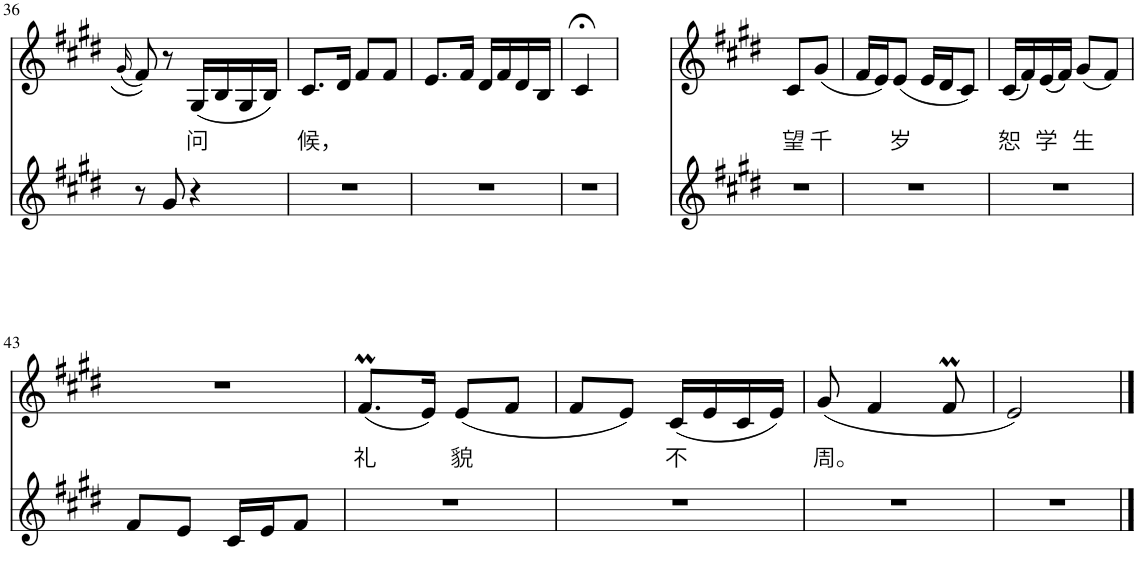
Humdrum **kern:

**kern	**kern	**text
*part2	*part1	*part1
*staff2	*staff1	*staff1
*I"Piano	*I"Piano	*
*I'Pno	*I'Pno	*
!!LO:PB:g=z
*clefG2	*clefG2	*
*k[f#c#g#d#]	*k[f#c#g#d#]	*
*M2/4	*M2/4	*
=36	=36	=36
.	(16qg#/	.
8r	8f#/)	.
8g#/	8r	.
!	!	!LO:LY:b
4r	(16G#/LL	问
.	16B/	.
.	16G#/	.
.	16B/JJ)	.
=37	=37	=37
!	!	!LO:LY:b
2r	8.c#/L	候，
.	16d#/Jk	.
.	8f#/L	.
.	8f#/J	.
=38	=38	=38
2r	8.e/L	.
.	16f#/Jk	.
.	16d#/LL	.
.	16f#/	.
.	16d#/	.
.	16B/JJ	.
=39	=39	=39
2r	4c#;</	.
.	4ryy	.
=40	=40	=40
!	!	!LO:LY:b
2r	8c#/L	望
!	!	!LO:LY:b
.	(8g#/J	千
.	4ryy	.
=41	=41	=41
2r	16f#/LL	.
.	16e/J)	.
!	!	!LO:LY:b
.	(8e/J	岁
.	16e/LL	.
.	16d#/J	.
.	8c#/J)	.
=42	=42	=42
!	!	!LO:LY:b
2r	(16c#/LL	恕
.	16f#/)	.
!	!	!LO:LY:b
.	(16e/	学
.	16f#/JJ)	.
!	!	!LO:LY:b
.	(8g#/L	生
.	8f#/J)	.
!!LO:LB:g=z
=43	=43	=43
8f#/L	2r	.
8e/J	.	.
16c#/LL	.	.
16e/J	.	.
8f#/J	.	.
=44	=44	=44
!	!	!LO:LY:b
2r	(8.f#M/L	礼
.	16e/Jk)	.
!	!	!LO:LY:b
.	(8e/L	貌
.	8f#/J	.
=45	=45	=45
2r	8f#/L	.
.	8e/J)	.
!	!	!LO:LY:b
.	(16c#/LL	不
.	16e/	.
.	16c#/	.
.	16e/JJ)	.
=46	=46	=46
!	!	!LO:LY:b
2r	(8g#/	周。
.	4f#/	.
.	8f#M/	.
=47	=47	=47
2r	2e/)	.
==	==	==
*-	*-	*-
